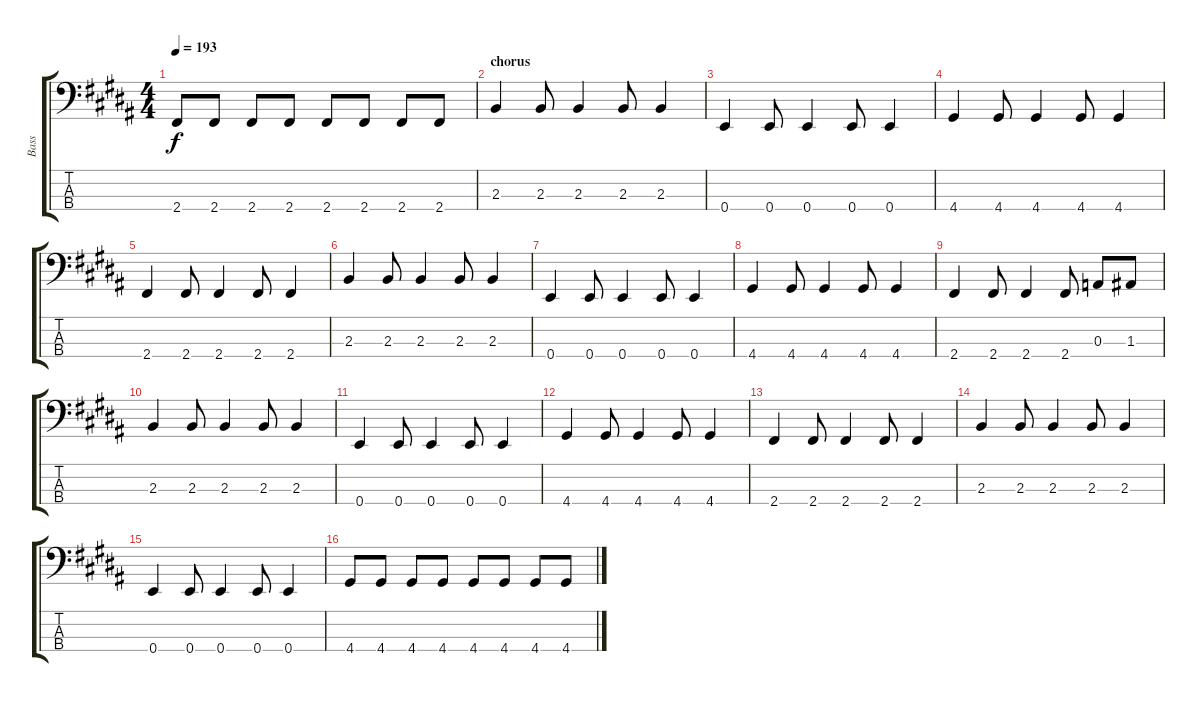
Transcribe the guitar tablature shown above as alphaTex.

\track ("Bass" "Bass") {instrument electricbasspick}
\staff {score tabs}
\tuning (G2 D2 A1 E1) {hide}
\ts (4 4)
\tempo 193
\clef f4
\ks b
2.4.8{dy f} 2.4.8 2.4.8 2.4.8 2.4.8 2.4.8 2.4.8 2.4.8 |
\section ("" "chorus")
2.3.4 2.3.8 2.3.4 2.3.8 2.3.4 |
0.4.4 0.4.8 0.4.4 0.4.8 0.4.4 |
4.4.4 4.4.8 4.4.4 4.4.8 4.4.4 |
2.4.4 2.4.8 2.4.4 2.4.8 2.4.4 |
2.3.4 2.3.8 2.3.4 2.3.8 2.3.4 |
0.4.4 0.4.8 0.4.4 0.4.8 0.4.4 |
4.4.4 4.4.8 4.4.4 4.4.8 4.4.4 |
2.4.4 2.4.8 2.4.4 2.4.8 0.3.8 1.3.8 |
2.3.4 2.3.8 2.3.4 2.3.8 2.3.4 |
0.4.4 0.4.8 0.4.4 0.4.8 0.4.4 |
4.4.4 4.4.8 4.4.4 4.4.8 4.4.4 |
2.4.4 2.4.8 2.4.4 2.4.8 2.4.4 |
2.3.4 2.3.8 2.3.4 2.3.8 2.3.4 |
0.4.4 0.4.8 0.4.4 0.4.8 0.4.4 |
4.4.8 4.4.8 4.4.8 4.4.8 4.4.8 4.4.8 4.4.8 4.4.8
